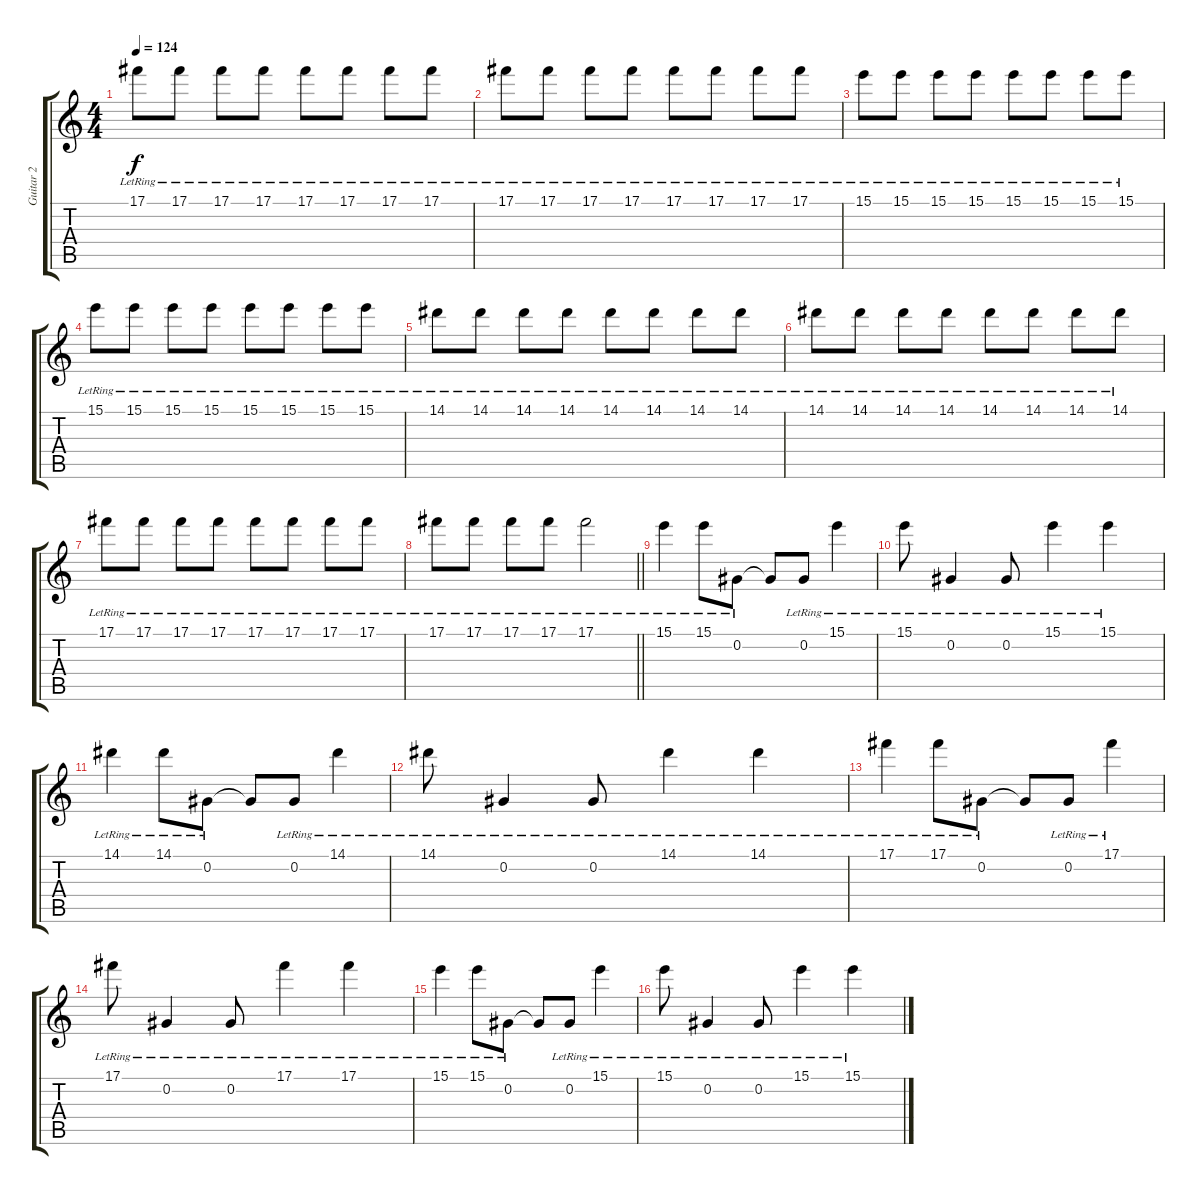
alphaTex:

\track ("Guitar 2" "Guitar 2") {instrument electricguitarjazz}
\staff {score tabs}
\tuning (Db4 Ab3 E3 B2 Gb2 Db2) {hide}
\ts (4 4)
\tempo 124
\clef g2
\ks c
17.1{lr}.8{dy f} 17.1{lr}.8 17.1{lr}.8 17.1{lr}.8 17.1{lr}.8 17.1{lr}.8 17.1{lr}.8 17.1{lr}.8 |
17.1{lr}.8 17.1{lr}.8 17.1{lr}.8 17.1{lr}.8 17.1{lr}.8 17.1{lr}.8 17.1{lr}.8 17.1{lr}.8 |
15.1{lr}.8 15.1{lr}.8 15.1{lr}.8 15.1{lr}.8 15.1{lr}.8 15.1{lr}.8 15.1{lr}.8 15.1{lr}.8 |
15.1{lr}.8 15.1{lr}.8 15.1{lr}.8 15.1{lr}.8 15.1{lr}.8 15.1{lr}.8 15.1{lr}.8 15.1{lr}.8 |
14.1{lr}.8 14.1{lr}.8 14.1{lr}.8 14.1{lr}.8 14.1{lr}.8 14.1{lr}.8 14.1{lr}.8 14.1{lr}.8 |
14.1{lr}.8 14.1{lr}.8 14.1{lr}.8 14.1{lr}.8 14.1{lr}.8 14.1{lr}.8 14.1{lr}.8 14.1{lr}.8 |
17.1{lr}.8 17.1{lr}.8 17.1{lr}.8 17.1{lr}.8 17.1{lr}.8 17.1{lr}.8 17.1{lr}.8 17.1{lr}.8 |
\barLineRight lightlight
17.1{lr}.8 17.1{lr}.8 17.1{lr}.8 17.1{lr}.8 17.1{lr}.2 |
15.1{lr}.4 15.1{lr}.8 0.2{lr}.8 0.2{t}.8 0.2{lr}.8 15.1{lr}.4 |
15.1{lr}.8 0.2{lr}.4 0.2{lr}.8 15.1{lr}.4 15.1{lr}.4 |
14.1{lr}.4 14.1{lr}.8 0.2{lr}.8 0.2{t}.8 0.2{lr}.8 14.1{lr}.4 |
14.1{lr}.8 0.2{lr}.4 0.2{lr}.8 14.1{lr}.4 14.1{lr}.4 |
17.1{lr}.4 17.1{lr}.8 0.2{lr}.8 0.2{t}.8 0.2{lr}.8 17.1{lr}.4 |
17.1{lr}.8 0.2{lr}.4 0.2{lr}.8 17.1{lr}.4 17.1{lr}.4 |
15.1{lr}.4 15.1{lr}.8 0.2{lr}.8 0.2{t}.8 0.2{lr}.8 15.1{lr}.4 |
15.1{lr}.8 0.2{lr}.4 0.2{lr}.8 15.1{lr}.4 15.1{lr}.4
